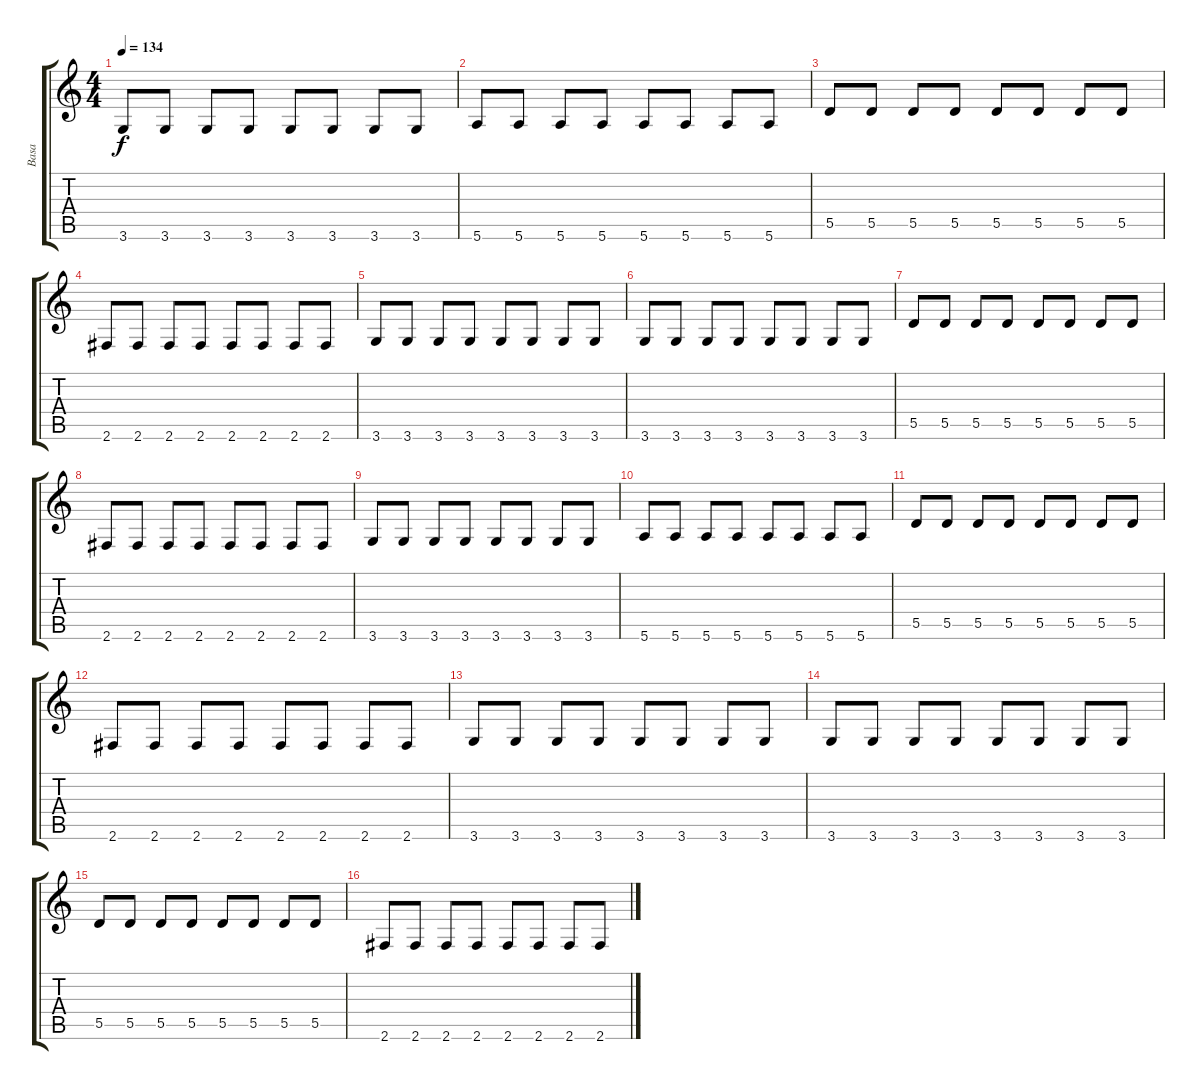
\track ("Basa" "Basa") {instrument electricbassfinger}
\staff {score tabs}
\tuning (E4 B3 G3 D3 A2 E2) {hide}
\ts (4 4)
\tempo 134
\clef g2
\ks c
3.6.8{dy f} 3.6.8 3.6.8 3.6.8 3.6.8 3.6.8 3.6.8 3.6.8 |
5.6.8 5.6.8 5.6.8 5.6.8 5.6.8 5.6.8 5.6.8 5.6.8 |
5.5.8 5.5.8 5.5.8 5.5.8 5.5.8 5.5.8 5.5.8 5.5.8 |
2.6.8 2.6.8 2.6.8 2.6.8 2.6.8 2.6.8 2.6.8 2.6.8 |
3.6.8 3.6.8 3.6.8 3.6.8 3.6.8 3.6.8 3.6.8 3.6.8 |
3.6.8 3.6.8 3.6.8 3.6.8 3.6.8 3.6.8 3.6.8 3.6.8 |
5.5.8 5.5.8 5.5.8 5.5.8 5.5.8 5.5.8 5.5.8 5.5.8 |
2.6.8 2.6.8 2.6.8 2.6.8 2.6.8 2.6.8 2.6.8 2.6.8 |
3.6.8 3.6.8 3.6.8 3.6.8 3.6.8 3.6.8 3.6.8 3.6.8 |
5.6.8 5.6.8 5.6.8 5.6.8 5.6.8 5.6.8 5.6.8 5.6.8 |
5.5.8 5.5.8 5.5.8 5.5.8 5.5.8 5.5.8 5.5.8 5.5.8 |
2.6.8 2.6.8 2.6.8 2.6.8 2.6.8 2.6.8 2.6.8 2.6.8 |
3.6.8 3.6.8 3.6.8 3.6.8 3.6.8 3.6.8 3.6.8 3.6.8 |
3.6.8 3.6.8 3.6.8 3.6.8 3.6.8 3.6.8 3.6.8 3.6.8 |
5.5.8 5.5.8 5.5.8 5.5.8 5.5.8 5.5.8 5.5.8 5.5.8 |
2.6.8 2.6.8 2.6.8 2.6.8 2.6.8 2.6.8 2.6.8 2.6.8
